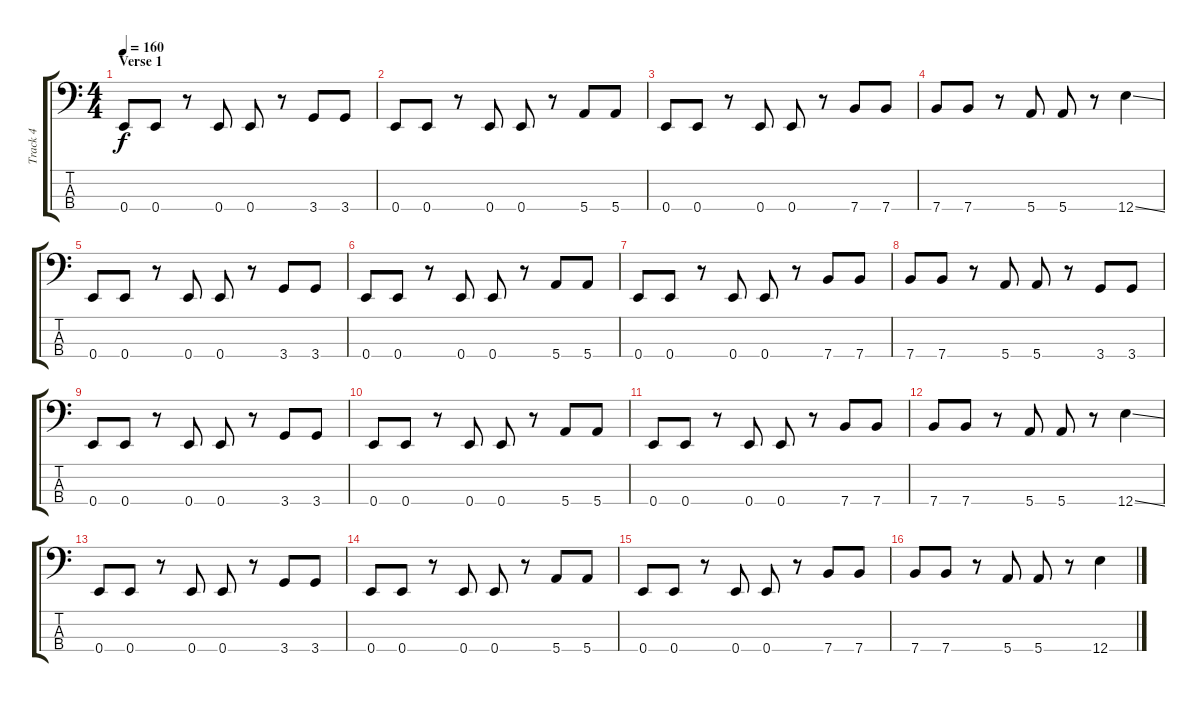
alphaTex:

\track ("Track 4" "Track 4") {instrument electricbassfinger}
\staff {score tabs}
\tuning (G2 D2 A1 E1) {hide}
\ts (4 4)
\section ("" "Verse 1")
\tempo 160
\clef f4
\ks c
0.4.8{dy f} 0.4.8 r.8 0.4.8 0.4.8 r.8 3.4.8 3.4.8 |
0.4.8 0.4.8 r.8 0.4.8 0.4.8 r.8 5.4.8 5.4.8 |
0.4.8 0.4.8 r.8 0.4.8 0.4.8 r.8 7.4.8 7.4.8 |
7.4.8 7.4.8 r.8 5.4.8 5.4.8 r.8 12.4{ss}.4 |
0.4.8 0.4.8 r.8 0.4.8 0.4.8 r.8 3.4.8 3.4.8 |
0.4.8 0.4.8 r.8 0.4.8 0.4.8 r.8 5.4.8 5.4.8 |
0.4.8 0.4.8 r.8 0.4.8 0.4.8 r.8 7.4.8 7.4.8 |
7.4.8 7.4.8 r.8 5.4.8 5.4.8 r.8 3.4.8 3.4.8 |
0.4.8 0.4.8 r.8 0.4.8 0.4.8 r.8 3.4.8 3.4.8 |
0.4.8 0.4.8 r.8 0.4.8 0.4.8 r.8 5.4.8 5.4.8 |
0.4.8 0.4.8 r.8 0.4.8 0.4.8 r.8 7.4.8 7.4.8 |
7.4.8 7.4.8 r.8 5.4.8 5.4.8 r.8 12.4{ss}.4 |
0.4.8 0.4.8 r.8 0.4.8 0.4.8 r.8 3.4.8 3.4.8 |
0.4.8 0.4.8 r.8 0.4.8 0.4.8 r.8 5.4.8 5.4.8 |
0.4.8 0.4.8 r.8 0.4.8 0.4.8 r.8 7.4.8 7.4.8 |
7.4.8 7.4.8 r.8 5.4.8 5.4.8 r.8 12.4{ss}.4
